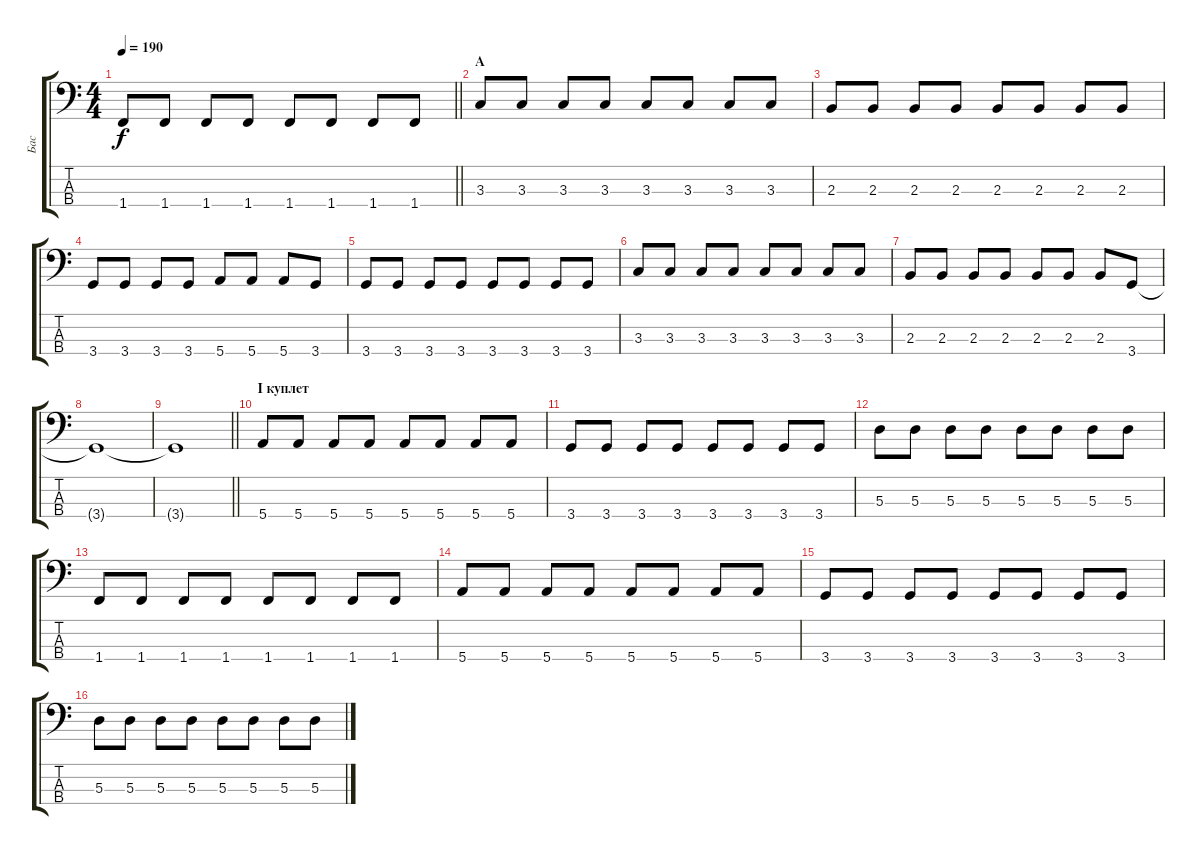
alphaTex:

\track ("Бас" "Бас") {instrument electricbassfinger}
\staff {score tabs}
\tuning (G2 D2 A1 E1) {hide}
\ts (4 4)
\tempo 190
\clef f4
\barLineRight lightlight
\ks c
1.4.8{dy f} 1.4.8 1.4.8 1.4.8 1.4.8 1.4.8 1.4.8 1.4.8 |
\section ("" "A")
3.3.8 3.3.8 3.3.8 3.3.8 3.3.8 3.3.8 3.3.8 3.3.8 |
2.3.8 2.3.8 2.3.8 2.3.8 2.3.8 2.3.8 2.3.8 2.3.8 |
3.4.8 3.4.8 3.4.8 3.4.8 5.4.8 5.4.8 5.4.8 3.4.8 |
3.4.8 3.4.8 3.4.8 3.4.8 3.4.8 3.4.8 3.4.8 3.4.8 |
3.3.8 3.3.8 3.3.8 3.3.8 3.3.8 3.3.8 3.3.8 3.3.8 |
2.3.8 2.3.8 2.3.8 2.3.8 2.3.8 2.3.8 2.3.8 3.4.8 |
3.4{t}.1 |
\barLineRight lightlight
3.4{t}.1 |
\section ("" "I куплет")
5.4.8 5.4.8 5.4.8 5.4.8 5.4.8 5.4.8 5.4.8 5.4.8 |
3.4.8 3.4.8 3.4.8 3.4.8 3.4.8 3.4.8 3.4.8 3.4.8 |
5.3.8 5.3.8 5.3.8 5.3.8 5.3.8 5.3.8 5.3.8 5.3.8 |
1.4.8 1.4.8 1.4.8 1.4.8 1.4.8 1.4.8 1.4.8 1.4.8 |
5.4.8 5.4.8 5.4.8 5.4.8 5.4.8 5.4.8 5.4.8 5.4.8 |
3.4.8 3.4.8 3.4.8 3.4.8 3.4.8 3.4.8 3.4.8 3.4.8 |
5.3.8 5.3.8 5.3.8 5.3.8 5.3.8 5.3.8 5.3.8 5.3.8
